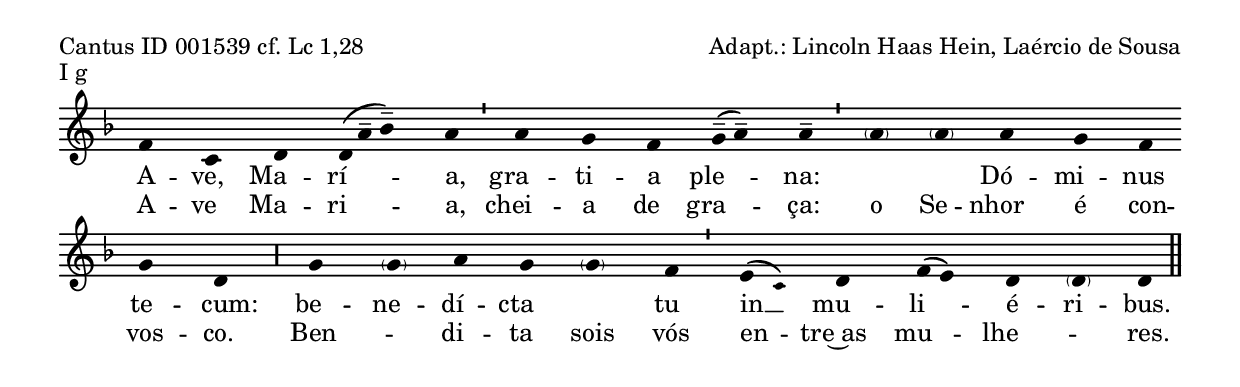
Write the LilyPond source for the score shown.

\version "2.24.1"

\include "gregorian.ly"
\include "../../../modules/lilypond/neums.ily"
\include "../../../modules/lilypond/spacing.ily"
\include "../../../modules/lilypond/layout.ily"
\include "../../../modules/lilypond/lyrics.ily"
\include "../../../modules/lilypond/symbols.ily"

antiphonChant = \relative c' {
  \AntiphonSignature
  \key d \minor
  \C f c d \CEE d a' bes \C a
  \divisioMinima
  a g f \EE g a \E a
  \divisioMinima
  \Cp a \Cp a \C a g f g d
  \divisioMaior
  g \Cp g \C a g \Cp g \C f
  \divisioMinima
  \CL e c \C d \CC f e
  \C d \Cp d \C d
  \finalis

}

antiphonLyrics = \lyricmode {
  A -- ve, Ma -- rí -- a, gra -- ti -- a ple -- na: _ _ Dó -- mi -- nus te -- cum:
  be -- ne -- dí -- cta _ tu in __ mu -- li -- é -- ri -- bus.
}

antiphonLyricsPt = \lyricmode {

  A -- ve Ma -- ri -- a, chei -- a de gra -- ça: o Se -- nhor é con -- vos -- co.
  Ben -- _ di -- ta sois vós en -- tre~as mu -- lhe -- _ res.
}

\GregorianTranscriptionLayout

\header {
  meter = "Cantus ID 001539 cf. Lc 1,28"
  arranger = "Adapt.: Lincoln Haas Hein, Laércio de Sousa"
}

\score {
  \header {
    piece = "I g"
  }

  \new GregorianTranscriptionStaff <<
    \new GregorianTranscriptionVoice = "antiphon" {
      \antiphonChant
    }

    \new GregorianTranscriptionLyrics \lyricsto "antiphon" \antiphonLyrics
    \new GregorianTranscriptionLyrics \lyricsto "antiphon" \antiphonLyricsPt
  >>
}